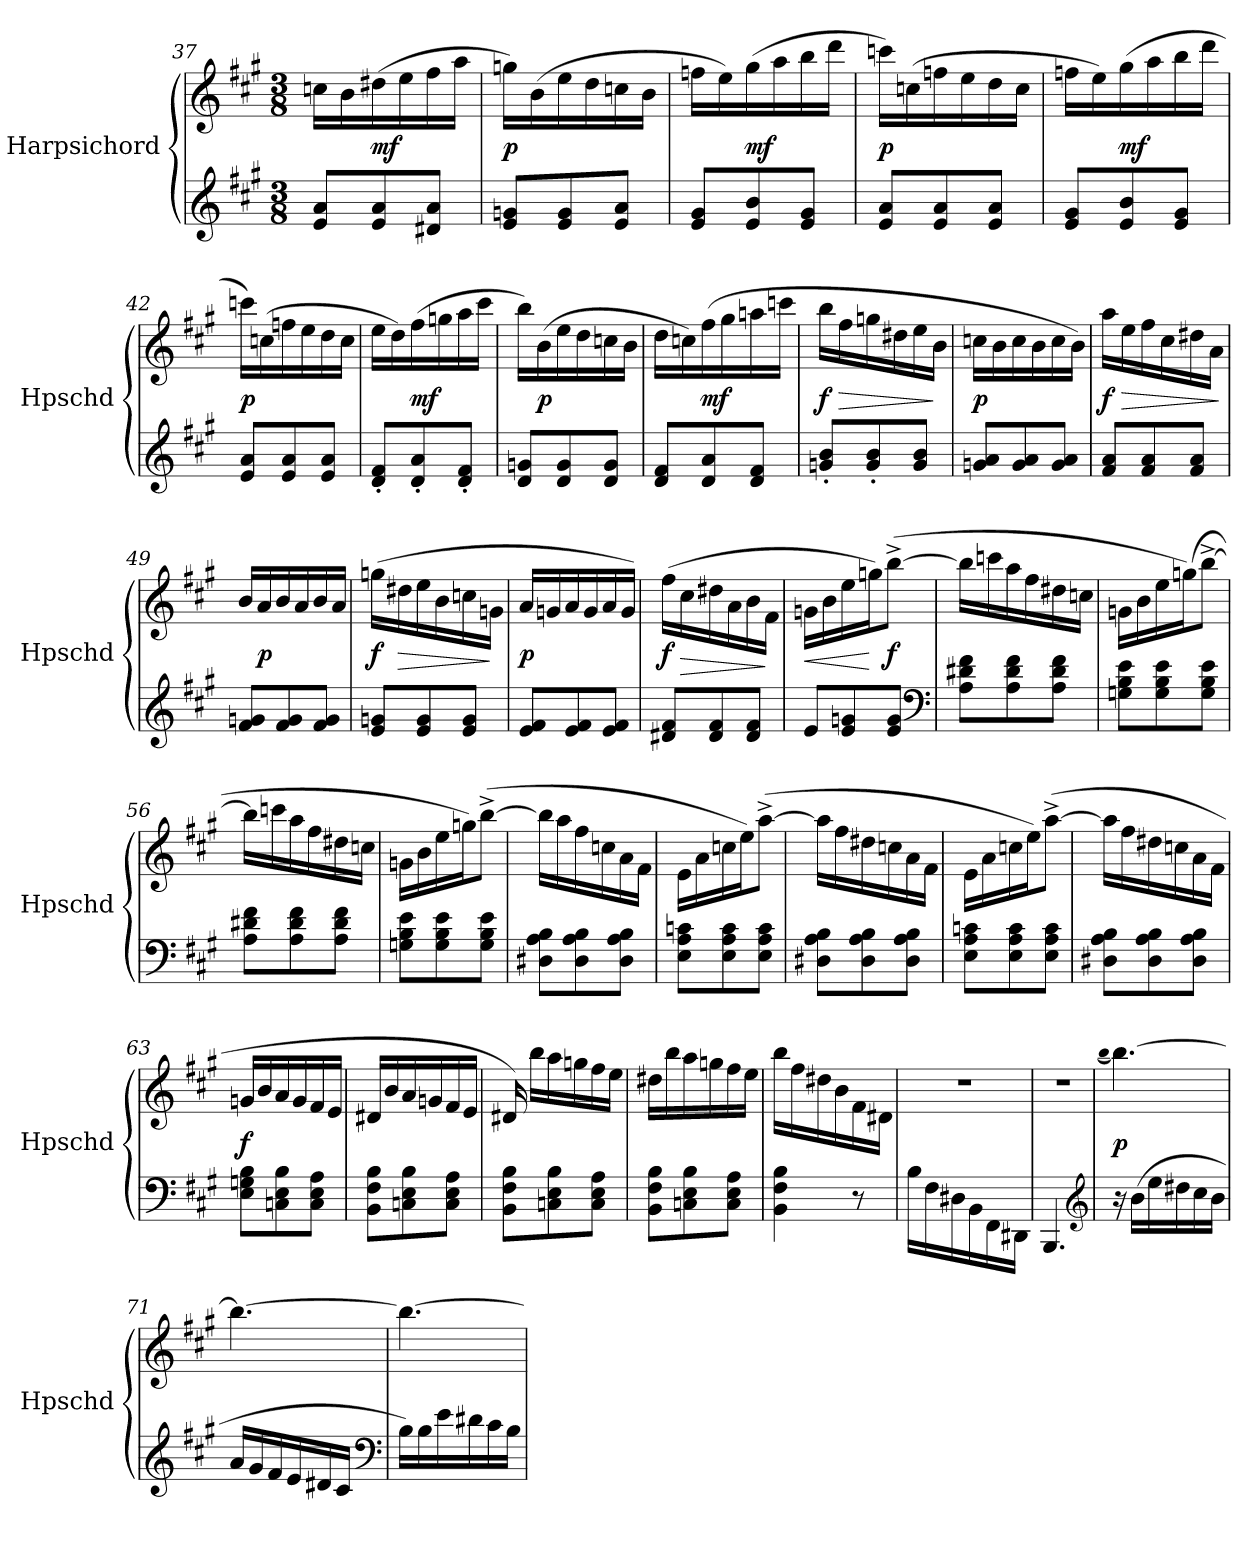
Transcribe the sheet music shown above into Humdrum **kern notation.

**kern	**kern	**dynam
*part1	*part1	*part1
*staff2	*staff1	*staff1/2
*I"Harpsichord	*	*
*I'Hpschd	*	*
*clefG2	*clefG2	*
*k[f#c#g#]	*k[f#c#g#]	*
*A:	*A:	*
*M3/8	*M3/8	*
=37	=37	=37
8e/ 8a/L	16ccn\LL	.
.	16b\	.
8e/ 8a/	(16dd#X\	mf
.	16ee\	.
8d#X/ 8a/J	16ff#\	.
.	16aa\JJ	.
=38	=38	=38
8e/ 8gn/L	16ggn\LL)	p
.	(16b\	.
8e/ 8g/	16ee\	.
.	16dd\	.
8e/ 8a/J	16ccn\	.
.	16b\JJ	.
=39	=39	=39
8e/ 8g#/L	16ffn\LL	.
.	16ee\)	.
8e/ 8b/	(16gg#\	mf
.	16aa\	.
8e/ 8g#/J	16bb\	.
.	16ddd\JJ	.
=40	=40	=40
8e/ 8a/L	16cccn\LL)	p
.	(16ccn\	.
8e/ 8a/	16ffn\	.
.	16ee\	.
8e/ 8a/J	16dd\	.
.	16cc\JJ	.
=41	=41	=41
8e/ 8g#/L	16ffn\LL	.
.	16ee\)	.
8e/ 8b/	(16gg#\	mf
.	16aa\	.
8e/ 8g#/J	16bb\	.
.	16ddd\JJ	.
=42	=42	=42
8e/ 8a/L	16cccn\LL)	p
.	(16ccn\	.
8e/ 8a/	16ffn\	.
.	16ee\	.
8e/ 8a/J	16dd\	.
.	16cc\JJ	.
=43	=43	=43
8d'/ 8f#'/L	16ee\LL	.
.	16dd\)	.
8d'/ 8a'/	(16ff#\	mf
.	16ggn\	.
8d'/ 8f#'/J	16aa\	.
.	16ccc#\JJ	.
=44	=44	=44
8d/ 8gn/L	16bb\LL)	.
.	(16b\	p
8d/ 8g/	16ee\	.
.	16dd\	.
8d/ 8g/J	16ccn\	.
.	16b\JJ	.
=45	=45	=45
8d/ 8f#/L	16dd\LL	.
.	16ccn\)	.
8d/ 8a/	(16ff#\	mf
.	16gg#\	.
8d/ 8f#/J	16aan\	.
.	16cccn\JJ	.
=46	=46	=46
8gn'/ 8b'/L	16bb\LL	f
.	16ff#\	>
8g'/ 8b'/	16ggn\	.
.	16dd#X\	.
8g/ 8b/J	16ee\	.
.	16b\JJ	]
=47	=47	=47
8gn/ 8a/L	16ccn\LL	p
.	16b\	.
8g/ 8a/	16cc\	.
.	16b\	.
8g/ 8a/J	16cc\	.
.	16b\JJ)	.
=48	=48	=48
8f#/ 8a/L	16aa\LL	f
.	16ee\	>
8f#/ 8a/	16ff#\	.
.	16cc#\	.
8f#/ 8a/J	16dd#X\	.
.	16a\JJ	.
.	.	]
=49	=49	=49
8f#/ 8gn/L	16b/LL	.
.	16a/	p
8f#/ 8g/	16b/	.
.	16a/	.
8f#/ 8g/J	16b/	.
.	16a/JJ	.
=50	=50	=50
8e/ 8gn/L	(16ggn\LL	f
.	16dd#X\	>
8e/ 8g/	16ee\	.
.	16b\	.
8e/ 8g/J	16ccn\	.
.	16gn\JJ	]
=51	=51	=51
8e/ 8f#/L	16a/LL	p
.	16gn/	.
8e/ 8f#/	16a/	.
.	16g/	.
8e/ 8f#/J	16a/	.
.	16g/JJ)	.
=52	=52	=52
8d#X/ 8f#/L	(16ff#\LL	f
.	16cc#\	>
8d#/ 8f#/	16dd#X\	.
.	16a\	.
8d#/ 8f#/J	16b\	.
.	16f#\JJ	]
=53	=53	=53
8e/L	16gn\LL	<
.	16b\	.
8e/ 8gn/	16ee\	.
.	16ggn\J)	[
8e/ 8g/J	([8bb^\J	f
*clefF4	*	*
=54	=54	=54
8A\ 8d#X\ 8f#\L	16bb\LL]	.
.	16cccn\	.
8A\ 8d#\ 8f#\	16aa\	.
.	16ff#\	.
8A\ 8d#\ 8f#\J	16dd#X\	.
.	16ccn\JJ	.
=55	=55	=55
8Gn\ 8B\ 8e\L	16gn\LL	.
.	16b\	.
8G\ 8B\ 8e\	16ee\	.
.	(16ggn\J)	.
8G\ 8B\ 8e\J	[8bb^\J	.
=56	=56	=56
8A\ 8d#X\ 8f#\L	16bb\LL]	.
.	16cccn\	.
8A\ 8d#\ 8f#\	16aa\	.
.	16ff#\	.
8A\ 8d#\ 8f#\J	16dd#X\	.
.	16ccn\JJ	.
=57	=57	=57
8Gn\ 8B\ 8e\L	16gn\LL	.
.	16b\	.
8G\ 8B\ 8e\	16ee\	.
.	16ggn\J)	.
8G\ 8B\ 8e\J	([8bb^\J	.
=58	=58	=58
8D#X\ 8A\ 8B\L	16bb\LL]	.
.	16aa\	.
8D#\ 8A\ 8B\	16ff#\	.
.	16ccn\	.
8D#\ 8A\ 8B\J	16a\	.
.	16f#\JJ	.
=59	=59	=59
8E\ 8A\ 8cn\L	16e\LL	.
.	16a\	.
8E\ 8A\ 8c\	16ccn\	.
.	16ee\J)	.
8E\ 8A\ 8c\J	([8aa^\J	.
=60	=60	=60
8D#X\ 8A\ 8B\L	16aa\LL]	.
.	16ff#\	.
8D#\ 8A\ 8B\	16dd#X\	.
.	16ccn\	.
8D#\ 8A\ 8B\J	16a\	.
.	16f#\JJ	.
=61	=61	=61
8E\ 8A\ 8cn\L	16e\LL	.
.	16a\	.
8E\ 8A\ 8c\	16ccn\	.
.	16ee\J)	.
8E\ 8A\ 8c\J	([8aa^\J	.
=62	=62	=62
8D#X\ 8A\ 8B\L	16aa\LL]	.
.	16ff#\	.
8D#\ 8A\ 8B\	16dd#X\	.
.	16ccn\	.
8D#\ 8A\ 8B\J	16a\	.
.	16f#\JJ	.
=63	=63	=63
8E\ 8Gn\ 8B\L	16gn/LL	f
.	16b/	.
8Cn\ 8E\ 8B\	16a/	.
.	16g/	.
8C\ 8E\ 8A\J	16f#/	.
.	16e/JJ	.
=64	=64	=64
8BB\ 8F#\ 8B\L	16d#X/LL	.
.	16b/	.
8Cn\ 8E\ 8B\	16a/	.
.	16gn/	.
8C\ 8E\ 8A\J	16f#/	.
.	16e/JJ	.
=65	=65	=65
8BB\ 8F#\ 8B\L	16d#X/)	.
.	16bb\LL	.
8Cn\ 8E\ 8B\	16aa\	.
.	16ggn\	.
8C\ 8E\ 8A\J	16ff#\	.
.	16ee\JJ	.
=66	=66	=66
8BB\ 8F#\ 8B\L	16dd#X\LL	.
.	16bb\	.
8Cn\ 8E\ 8B\	16aa\	.
.	16ggn\	.
8C\ 8E\ 8A\J	16ff#\	.
.	16ee\JJ	.
=67	=67	=67
4BB\ 4F#\ 4B\	16bb\LL	.
.	16ff#\	.
.	16dd#X\	.
.	16b\	.
8r	16f#\	.
.	16d#X\JJ	.
=68	=68	=68
16B\LL	4.r	.
16F#\	.	.
16D#X\	.	.
16BB\	.	.
16FF#\	.	.
16DD#X\JJ	.	.
=69	=69	=69
4.BBB/	4.r	.
*clefG2	*	*
=70	=70	=70
.	(qbb	.
16r	[4.bb\)	p
(16b\LL	.	.
16ee\	.	.
16dd#X\	.	.
16cc#\	.	.
16b\JJ	.	.
=71	=71	=71
16a/LL	4.bb\_	.
16g#/	.	.
16f#/	.	.
16e/	.	.
16d#X/	.	.
16c#/JJ	.	.
*clefF4	*	*
=72	=72	=72
16B\LL)	4.bb\_	.
16B\	.	.
16e\	.	.
16d#X\	.	.
16c#\	.	.
16B\JJ	.	.
=	=	=
*-	*-	*-
